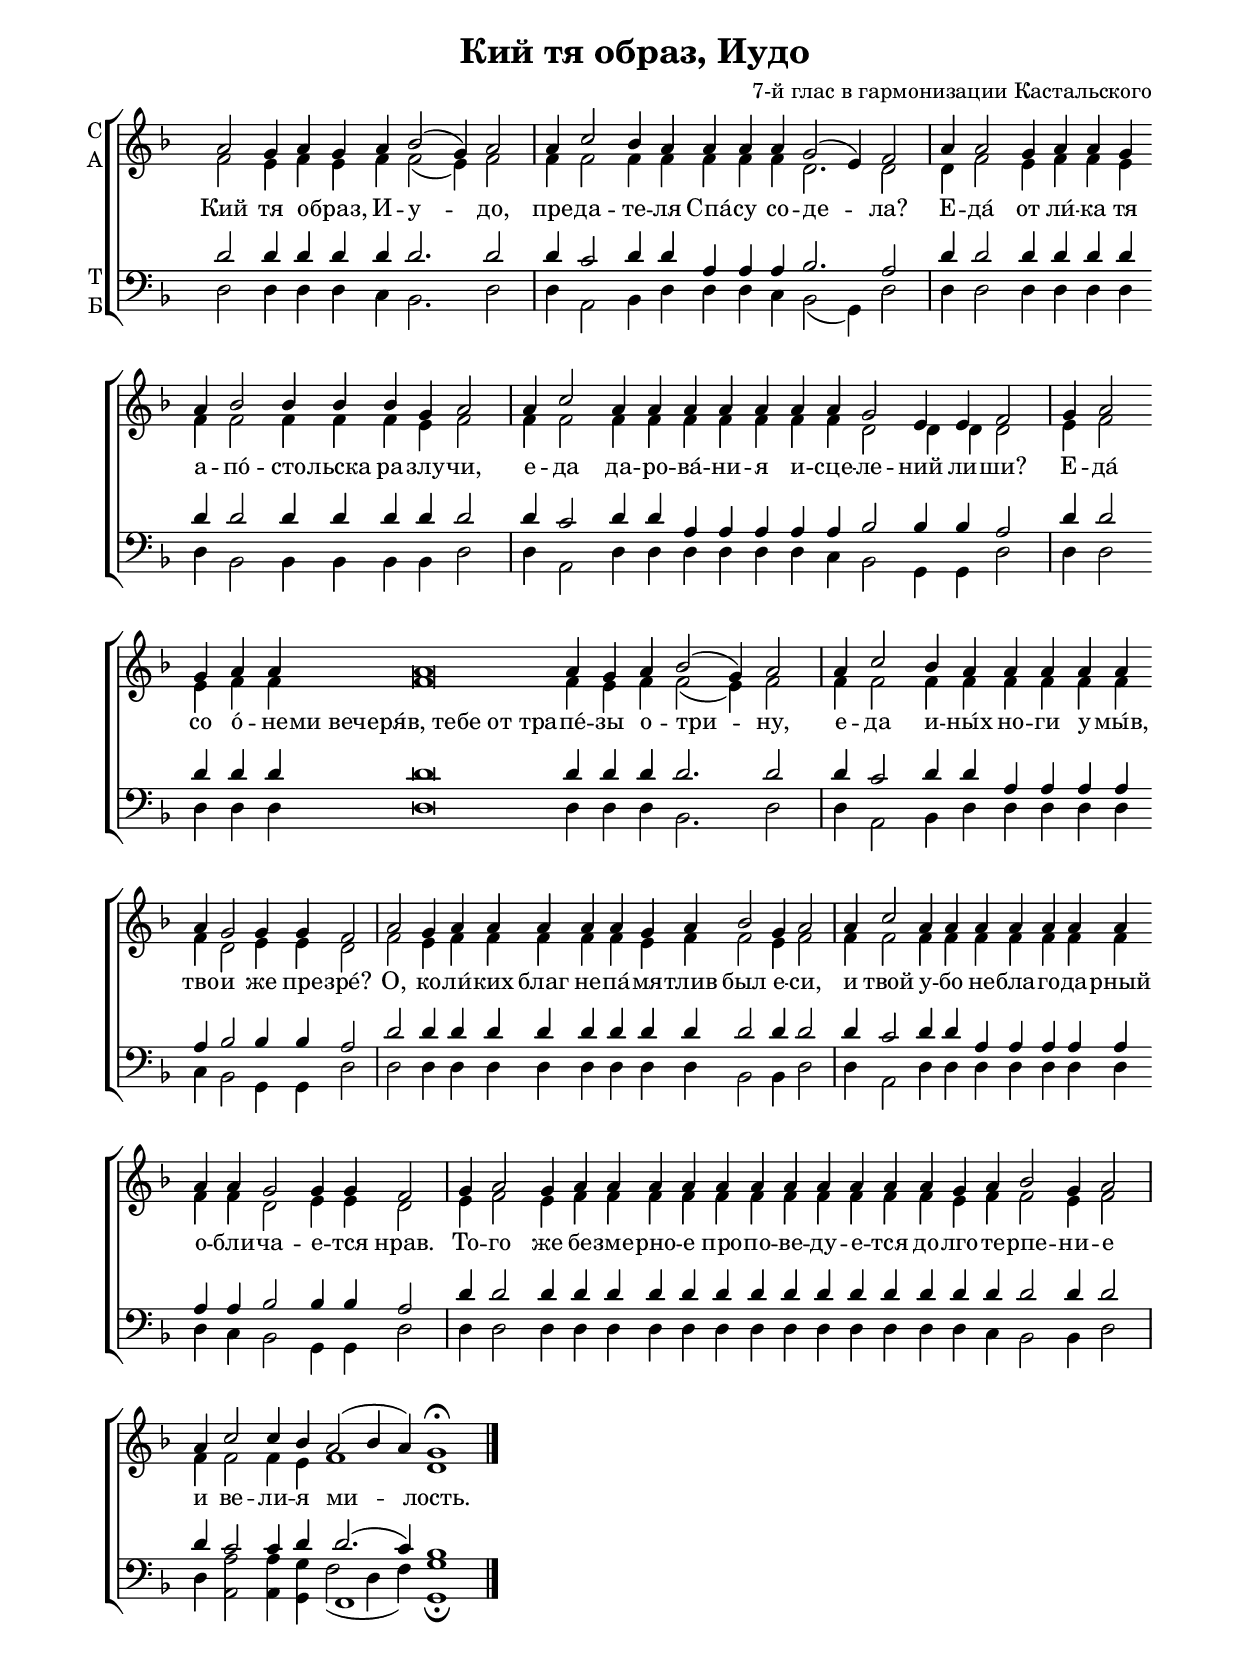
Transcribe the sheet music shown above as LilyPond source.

\version "2.18.2"

% закомментируйте строку ниже, чтобы получался pdf с навигацией
#(ly:set-option 'point-and-click #f)
#(ly:set-option 'midi-extension "mid")
#(set-global-staff-size 19)

abr = { \break }
%abr = {}
fbr = {\bar "" \break}

pbr = { \break }
%pbr= {}

co = \cadenzaOn
cof = \cadenzaOff
cb = { \cadenzaOff \bar "||" }
cbr = { \bar "" }
cbar = { \cadenzaOff \bar "|" \cadenzaOn }
stemOff = { \hide Staff.Stem }
nat = { \once \hide Accidental }
%stemOn = { \unHideNotes Staff.Stem }

global = {
  \once \hide Staff.TimeSignature
  \autoBeamOff
  \key d \minor
}

sopvoice = \relative c'' {
  \global
  \dynamicUp 
  \co a2 g4 a g a bes2( g4) a2 \cbar
  a4 c2 bes4 a a a \cbr
  a \cbr g2( e4) f2 \cbar
  
  a4 a2 \cbr g4 a a g \cbr a bes2 bes4 bes bes g a2 \cbar
  
  a4 c2 \cbr a4 a a a a \cbr a a g2 e4 \cbr e f2 \cbar
  
  g4 a2 \cbr g4 a a a\breve a4 g \cbr a bes2( g4) a2 \cbar
  a4 c2 \cbr bes4 a a a a a \cbr a g2 g4 g f2 \cbar
  
  a2 g4 a a a \cbr a a g a bes2 \cbr g4 a2 \cbar
  
  a4 c2 \cbr a4 a a a a a a \cbr a a g2 g4 g f2 \cbar
  
  g4 a2 g4 a a a a a a a a a a a g a bes2 g4 a2 \cbar
  a4 c2 c4 bes a2( bes4 a) g1\fermata \cof
  
  
  
  \bar "|."
 
}

altvoice = \relative c' {
  \global
  
  f2 e4 f e f f2( e4) f2
  
  f4 f2 f4 f f f f d2. d2 
  
  d4 f2 e4 f f e f f2 f4 f f e f2
  
  f4 f2 f4 f f f f f f d2 d4 d d2
  
  e4 f2 e4 f f f\breve f4 e f f2( e4) f2
  
  f4 f2 f4 f f f f f f d2 e4 e d2
  
  f e4 f f f f f e f f2 e4 f2
  
  f4 f2 f4 f f f f f f f f d2 e4 e d2
  e4 f2 e4 f f f f f f f f f f f e f f2 e4 f2
  f4 f2 f4 e f1 d
  
}

tenorvoice = \relative c' {
  \global 
  
  d2 d4 d d d d2. d2 
  d4 c2 d4 d a a a bes2. a2
  d4 d2 d4 d d d d d2 d4 d d d d2
  d4 c2 d4 d a a a a a bes2 bes4 bes a2
  d4 d2 d4 d d d\breve d4 d d d2. d2
  d4 c2 d4 d a a a a a bes2 bes4 bes a2
  d2 d4 d d d d d d d d2 d4 d2
  d4 c2 d4 d a a a a a a a bes2 bes4 bes a2
  d4 d2 d4 d d d d d d d d d d d d d d2 d4 d2
  d4 c2 c4 d d2.( c4) bes1
}

bassvoice = \relative c {
  \global 
  d2 d4 d d c bes2. d2
  d4 a2 bes4 d d d c bes2( g4) d'2
  d4 d2 d4 d d d d bes2 bes4 bes bes bes d2 
  d4 a2 d4 d d d d d c bes2 g4 g d'2
  d4 d2 d4 d d d\breve d4 d d bes2. d2
  d4 a2 bes4 d d d d d c bes2 g4 g d'2
  d2 d4 d d d d d d d bes2 bes4 d2
  d4 a2 d4 d d d d d d d c bes2 g4 g d'2
  d4 d2 d4 d d d d d d d d d d d d c bes2 bes4 d2
  d4 <a a'>2 q4 <g g'> << { \voiceFour f'2( d4 f)} \\ f,1 >> <g g'>1\fermata

 
 
}

ijLyrics = {
  \override Lyrics.LyricText #'font-shape = #'italic
  \override Lyrics.LyricText #'font-series = #'bold
}

normalLyrics = {
  \revert Lyrics.LyricText #'font-shape
  \revert Lyrics.LyricText #'font-series
}

lleft = \once \override LyricText.self-alignment-X = #LEFT
texts = \lyricmode {
  Кий тя о -- браз, И -- у -- до, пре -- да -- те -- ля Спа́ -- су
  со -- де -- ла? Е -- да́ от ли́ -- ка тя а -- по́ -- сто -- льска 
  ра -- злу -- чи, е -- да да -- ро -- ва́ -- ни -- я и -- сце -- ле -- ний ли -- ши?
  Е -- да́ со о́ -- не -- ми_вечеря́в,_тебе_от_тра -- пе́ -- зы о -- три -- ну,
  е -- да и -- ны́х но -- ги у -- мы́в, тво -- и же пре -- зре́?
  О, ко -- ли́ -- ких благ не -- па́ -- мя -- тлив был е -- си, и твой у -- бо
  не -- бла -- го -- да -- рный о -- бли -- ча -- е -- тся нрав.
  То -- го же бе -- зме -- рно -- е про -- по -- ве -- ду -- е -- тся 
  до -- лго -- те -- рпе -- ни -- е и ве -- ли -- я ми -- лость.
 
}



\bookpart {
  \header {
    title = "Кий тя образ, Иудо"
    %subtitle = "________... напева"
    composer = "7-й глас в гармонизации Кастальского"
    %composer = "муз. Шишкин"
    %subtitle = "№ 149"
    %subtitle = "архиерейская"
    % Удалить строку версии LilyPond 
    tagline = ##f
  }

  \paper {
    #(set-default-paper-size "a4")
    top-margin = 10
    left-margin = 20
    right-margin = 15
    bottom-margin = 15
    indent = 0
    ragged-bottom = ##f
    ragged-last-bottom = ##f
    ragged-last = ##t
  }

\score {
  \new ChoirStaff
  <<
    \new Staff = "sa" \with {
      instrumentName = \markup { \column { "С" "А"  } }
      midiInstrument = "voice oohs"
    } <<
      \new Voice = "soprano" { \voiceOne \sopvoice }
      \new Voice  = "alto" { \voiceTwo \altvoice }
    >> 
    \new Lyrics \lyricsto "soprano" { \texts }
  
    \new Staff = "tb" \with {
      instrumentName = \markup { \column { "Т" "Б" } }
      midiInstrument = "voice oohs"
    } <<
        \new Voice = "tenor" { \voiceOne \clef bass \tenorvoice }
        \new Voice = "bass" { \voiceTwo \bassvoice }
    >>
  >>
  \layout {
    \context {
        \Staff
        % удаляем обозначение темпа из общего плана
        %\remove "Time_signature_engraver"
        \remove "Bar_number_engraver"
      }
%    #(layout-set-staff-size 15)
  }
  \midi {
    \tempo 2=90
  }
}
}

